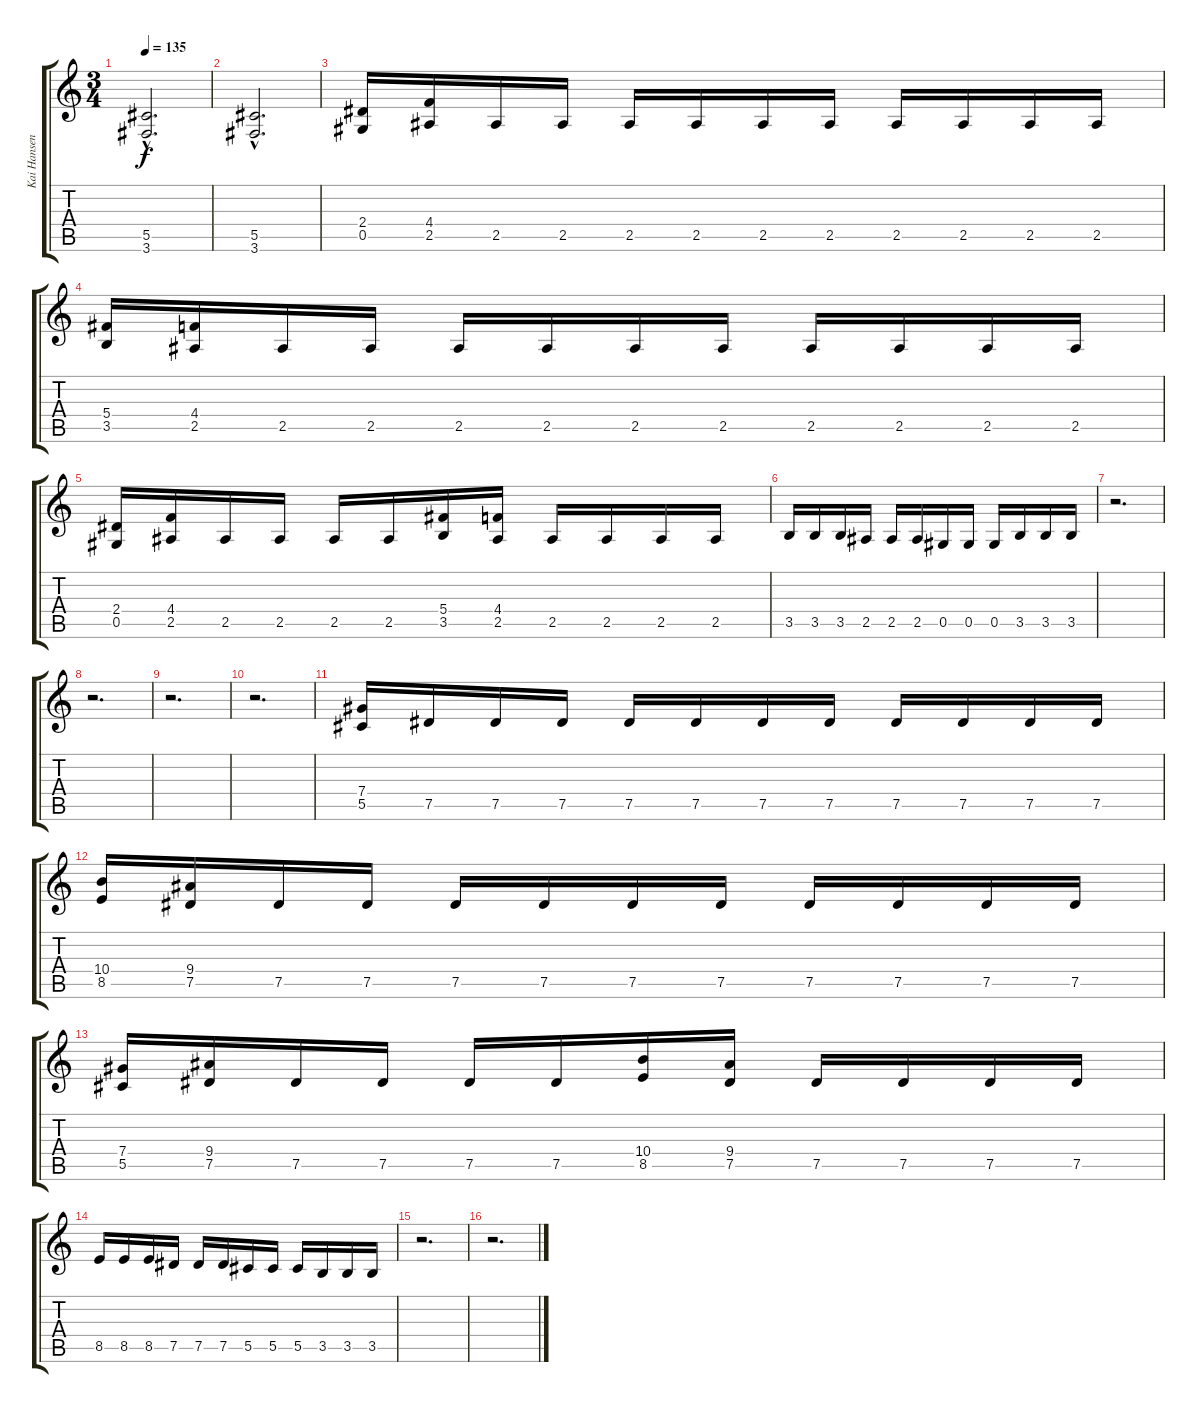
\track ("Kai Hansen" "Kai Hansen") {instrument overdrivenguitar}
\staff {score tabs}
\tuning (Eb4 Bb3 Gb3 Db3 Ab2 Eb2) {hide}
\ts (3 4)
\tempo 135
\clef g2
\ks c
(5.5{hac} 3.6{hac}).2{d dy f} |
(5.5{hac} 3.6{hac}).2{d} |
(2.4 0.5).16 (4.4 2.5).16 2.5.16 2.5.16 2.5.16 2.5.16 2.5.16 2.5.16 2.5.16 2.5.16 2.5.16 2.5.16 |
(5.4 3.5).16 (4.4 2.5).16 2.5.16 2.5.16 2.5.16 2.5.16 2.5.16 2.5.16 2.5.16 2.5.16 2.5.16 2.5.16 |
(2.4 0.5).16 (4.4 2.5).16 2.5.16 2.5.16 2.5.16 2.5.16 (5.4 3.5).16 (4.4 2.5).16 2.5.16 2.5.16 2.5.16 2.5.16 |
3.5.16 3.5.16 3.5.16 2.5.16 2.5.16 2.5.16 0.5.16 0.5.16 0.5.16 3.5.16 3.5.16 3.5.16 |
r.2{d} |
r.2{d} |
r.2{d} |
r.2{d} |
(7.4 5.5).16 7.5.16 7.5.16 7.5.16 7.5.16 7.5.16 7.5.16 7.5.16 7.5.16 7.5.16 7.5.16 7.5.16 |
(10.4 8.5).16 (9.4 7.5).16 7.5.16 7.5.16 7.5.16 7.5.16 7.5.16 7.5.16 7.5.16 7.5.16 7.5.16 7.5.16 |
(7.4 5.5).16 (9.4 7.5).16 7.5.16 7.5.16 7.5.16 7.5.16 (10.4 8.5).16 (9.4 7.5).16 7.5.16 7.5.16 7.5.16 7.5.16 |
8.5.16 8.5.16 8.5.16 7.5.16 7.5.16 7.5.16 5.5.16 5.5.16 5.5.16 3.5.16 3.5.16 3.5.16 |
r.2{d} |
r.2{d}
